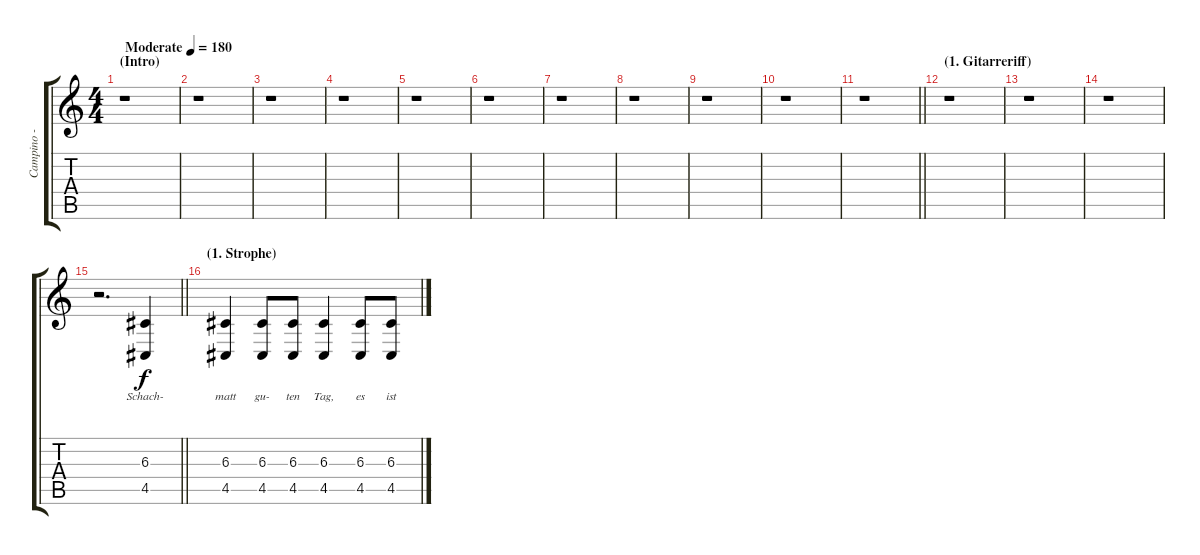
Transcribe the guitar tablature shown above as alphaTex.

\track ("Campino - 1. Stimme" "Campino - ") {instrument lead2sawtooth}
\staff {score tabs}
\tuning (E4 B3 G3 D3 A2 E2) {hide}
\ts (4 4)
\section ("" "(Intro)")
\tempo (180 "Moderate")
\clef g2
\ks c
r.1{dy f instrument lead2sawtooth} |
r.1 |
r.1 |
r.1 |
r.1 |
r.1 |
r.1 |
r.1 |
r.1 |
r.1 |
\barLineRight lightlight
r.1 |
\section ("" "(1. Gitarreriff)")
r.1 |
r.1 |
r.1 |
\barLineRight lightlight
r.2{d} (6.3 4.5).4{lyrics (0 "Schach-") lyrics (1 "") lyrics (2 "") lyrics (3 "") lyrics (4 "")} |
\section ("" "(1. Strophe)")
(6.3 4.5).4{lyrics (0 "matt") lyrics (1 "") lyrics (2 "") lyrics (3 "") lyrics (4 "")} (6.3 4.5).8{lyrics (0 "gu-") lyrics (1 "") lyrics (2 "") lyrics (3 "") lyrics (4 "")} (6.3 4.5).8{lyrics (0 "ten") lyrics (1 "") lyrics (2 "") lyrics (3 "") lyrics (4 "")} (6.3 4.5).4{lyrics (0 "Tag,") lyrics (1 "") lyrics (2 "") lyrics (3 "") lyrics (4 "")} (6.3 4.5).8{lyrics (0 "es") lyrics (1 "") lyrics (2 "") lyrics (3 "") lyrics (4 "")} (6.3 4.5).8{lyrics (0 "ist") lyrics (1 "") lyrics (2 "") lyrics (3 "") lyrics (4 "")}
